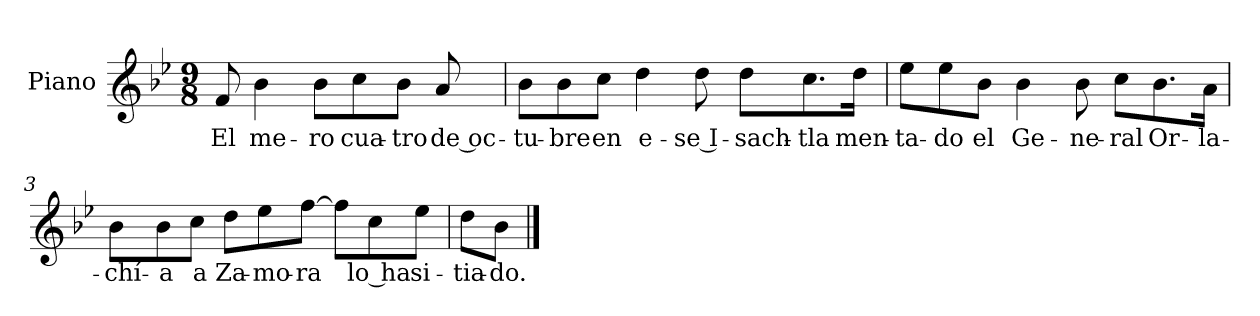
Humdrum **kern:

**kern	**text
*part1	*part1
*staff1	*staff1
*I"Piano	*
*I'Pno.	*
*clefG2	*
*k[b-e-]	*
*B-:	*
*M9/8	*
=	=
8f/	El
4b-\	me-
8b-\L	-ro
8cc\	cua-
8b-\J	-tro
8a/	de oc-
=1	=1
8b-\L	-tu-
8b-\	-bre
8cc\J	en
4dd\	e-
8dd\	-se I-
8dd\L	-sach-
8.cc\	-tla
16dd\Jk	men-
=2	=2
8ee-\L	-ta-
8ee-\	-do
8b-\J	el
4b-\	Ge-
8b-\	-ne-
8cc\L	-ral
8.b-\	Or-
16a\Jk	-la-
=3	=3
8b-\L	-chí-
8b-\	-a
8cc\J	a
8dd\L	Za-
8ee-\	-mo-
[8ff\J	-ra
8ff\L]	.
8cc\	lo ha
8ee-\J	si-
=4	=4
8dd\L	-tia-
8b-\J	-do.
==	==
*-	*-
